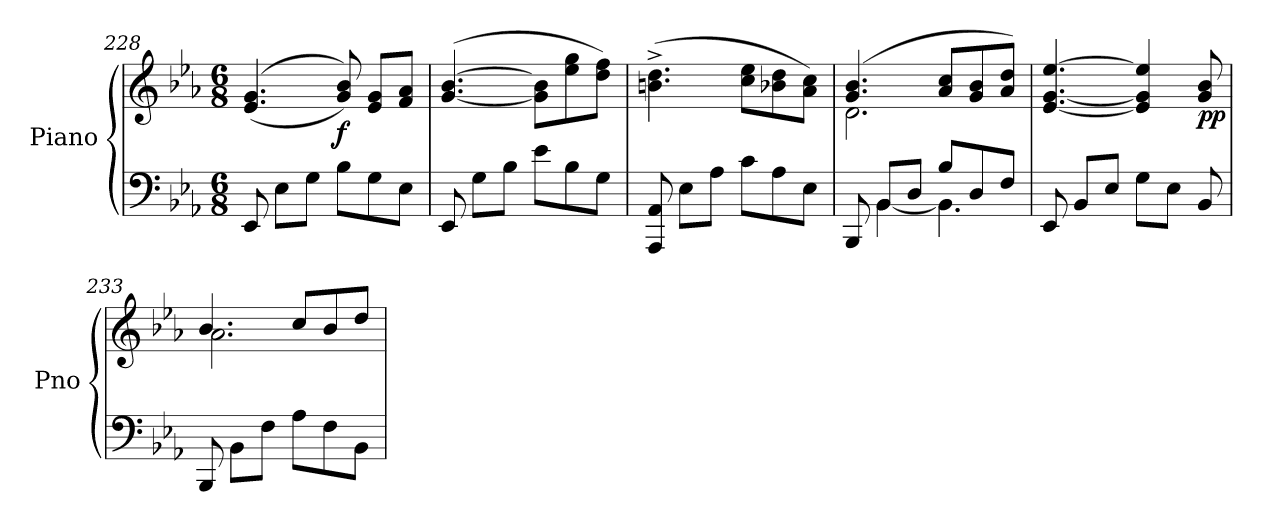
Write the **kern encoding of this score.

**kern	**kern	**dynam
*part1	*part1	*part1
*staff2	*staff1	*staff1/2
*I"Piano	*	*
*I'Pno	*	*
*clefF4	*clefG2	*
*k[b-e-a-]	*k[b-e-a-]	*
*M6/8	*M6/8	*
=228	=228	=228
8EE-/	((>4.e-/ 4.g/	.
8E-\L	.	.
8G\J	.	.
!	!	!LO:DY:b
8B-\L	8g/ 8b-/))	f
8G\	8e-/ 8g/L	.
8E-\J	8f/ 8a-/J	.
=229	=229	=229
8EE-/	([4.g/ [4.b-/	.
8G\L	.	.
8B-\J	.	.
8e-\L	8g\] 8b-\]L	.
8B-\	8ee-\ 8gg\	.
8G\J	8dd\ 8ff\J)	.
=230	=230	=230
8AAA-/ 8AA-/	(4.bn\^ 4.dd\^	.
8E-\L	.	.
8A-\J	.	.
8c\L	8cc\ 8ee-\L	.
8A-\	8b-X\ 8dd\	.
8E-\J	8a-\ 8cc\J)	.
=231	=231	=231
*^	*^	*
8BBB-/	8ryy	(4.g/ 4.b-/	2.d\	.
8BB-/L	[4BB-\	.	.	.
8D/J	.	.	.	.
8B-/L	4.BB-\]	8a-/ 8cc/L	.	.
8D/	.	8g/ 8b-/	.	.
8F/J	.	8a-/ 8dd/J)	.	.
*v	*v	*	*	*
*	*v	*v	*
!!LO:LB:g=z
=232	=232	=232
8EE-/	[4.e-/ [4.g/ [4.ee-/	.
8BB-/L	.	.
8E-/J	.	.
8G\L	4e-/] 4g/] 4ee-/]	.
8E-\J	.	.
!	!	!LO:DY:b
8BB-/	8g/ 8b-/	pp
=233	=233	=233
*	*^	*
8BBB-/	4.b-/	2.a-\	.
8BB-\L	.	.	.
8F\J	.	.	.
8A-\L	8cc/L	.	.
8F\	8b-/	.	.
8BB-\J	8dd/J	.	.
*	*v	*v	*
=	=	=
*-	*-	*-
